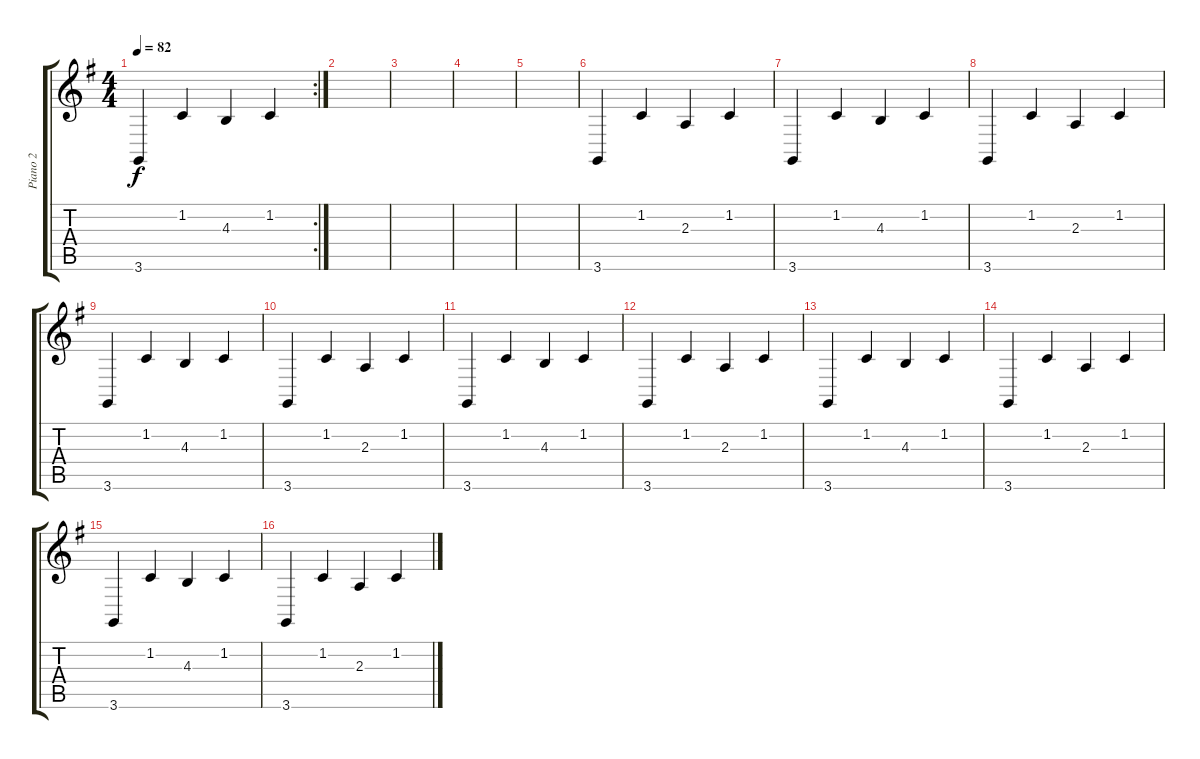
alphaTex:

\track ("Piano 2" "Piano 2") {instrument acousticgrandpiano}
\staff {score tabs}
\tuning (E4 B3 G3 D3 A2 E2) {hide}
\rc 2
\ts (4 4)
\tempo 82
\clef g2
\ks g
3.6.4{dy f} 1.2.4 4.3.4 1.2.4 |
|
|
|
|
3.6.4 1.2.4 2.3.4 1.2.4 |
3.6.4 1.2.4 4.3.4 1.2.4 |
3.6.4 1.2.4 2.3.4 1.2.4 |
3.6.4 1.2.4 4.3.4 1.2.4 |
3.6.4 1.2.4 2.3.4 1.2.4 |
3.6.4 1.2.4 4.3.4 1.2.4 |
3.6.4 1.2.4 2.3.4 1.2.4 |
3.6.4 1.2.4 4.3.4 1.2.4 |
3.6.4 1.2.4 2.3.4 1.2.4 |
3.6.4 1.2.4 4.3.4 1.2.4 |
3.6.4 1.2.4 2.3.4 1.2.4
